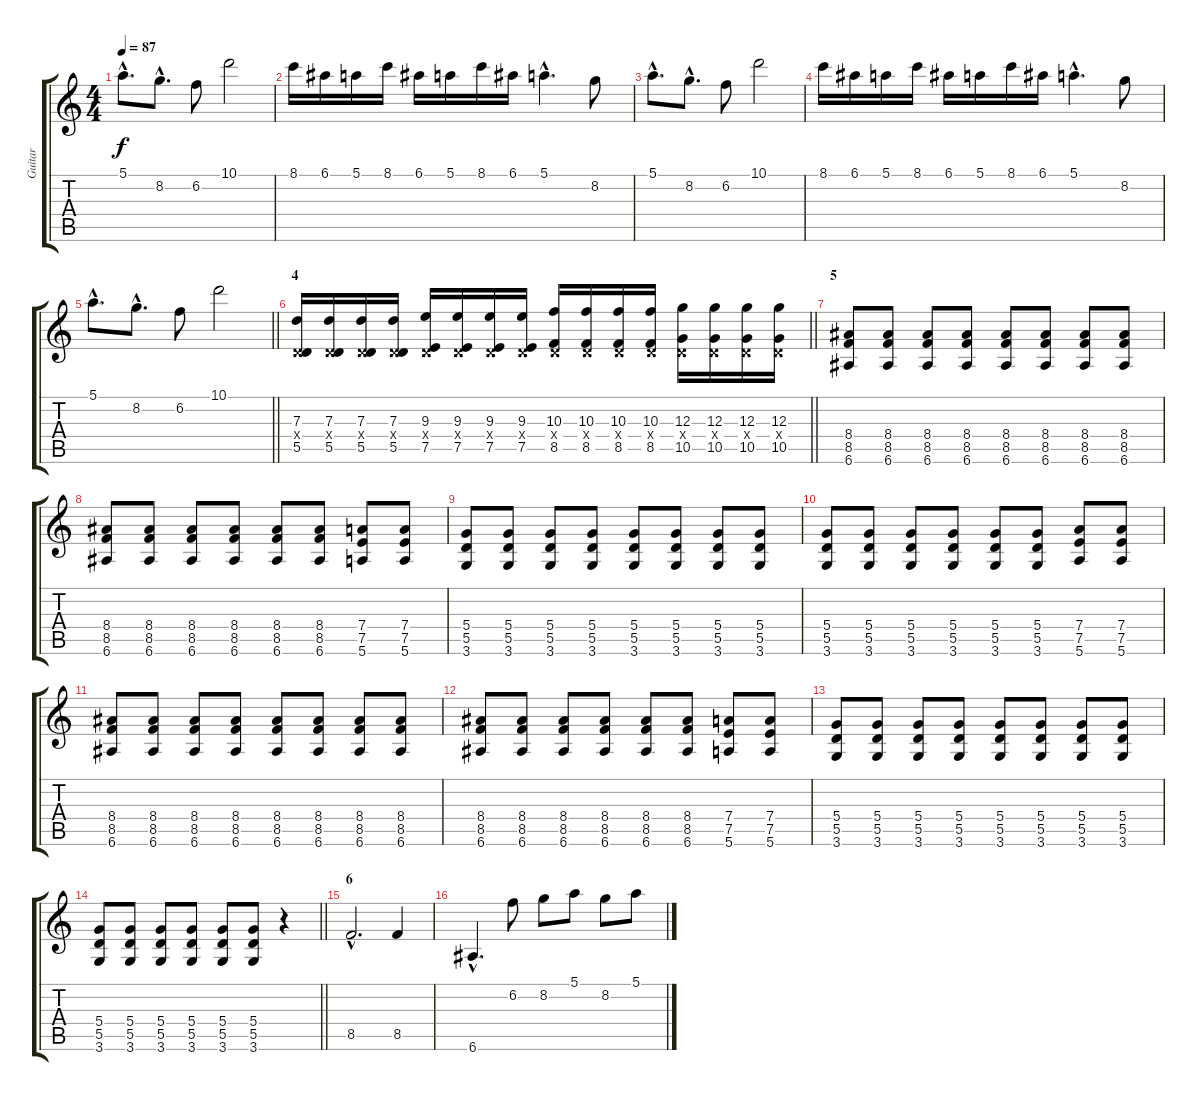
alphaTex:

\track ("Guitar" "Guitar") {instrument distortionguitar}
\staff {score tabs}
\tuning (E4 B3 G3 D3 A2 E2) {hide}
\ts (4 4)
\tempo 87
\clef g2
\ks c
5.1{hac}.8{d dy f} 8.2{hac}.8{d} 6.2.8 10.1.2 |
8.1.16 6.1.16 5.1.16 8.1.16 6.1.16 5.1.16 8.1.16 6.1.16 5.1{hac}.4{d} 8.2.8 |
5.1{hac}.8{d} 8.2{hac}.8{d} 6.2.8 10.1.2 |
8.1.16 6.1.16 5.1.16 8.1.16 6.1.16 5.1.16 8.1.16 6.1.16 5.1{hac}.4{d} 8.2.8 |
\barLineRight lightlight
5.1{hac}.8{d} 8.2{hac}.8{d} 6.2.8 10.1.2 |
\section ("" "4")
\barLineRight lightlight
(7.3 0.4{x} 5.5).16 (7.3 0.4{x} 5.5).16 (7.3 0.4{x} 5.5).16 (7.3 0.4{x} 5.5).16 (9.3 0.4{x} 7.5).16 (9.3 0.4{x} 7.5).16 (9.3 0.4{x} 7.5).16 (9.3 0.4{x} 7.5).16 (10.3 0.4{x} 8.5).16 (10.3 0.4{x} 8.5).16 (10.3 0.4{x} 8.5).16 (10.3 0.4{x} 8.5).16 (12.3 0.4{x} 10.5).16 (12.3 0.4{x} 10.5).16 (12.3 0.4{x} 10.5).16 (12.3 0.4{x} 10.5).16 |
\section ("" "5")
(8.4 8.5 6.6).8 (8.4 8.5 6.6).8 (8.4 8.5 6.6).8 (8.4 8.5 6.6).8 (8.4 8.5 6.6).8 (8.4 8.5 6.6).8 (8.4 8.5 6.6).8 (8.4 8.5 6.6).8 |
(8.4 8.5 6.6).8 (8.4 8.5 6.6).8 (8.4 8.5 6.6).8 (8.4 8.5 6.6).8 (8.4 8.5 6.6).8 (8.4 8.5 6.6).8 (7.4 7.5 5.6).8 (7.4 7.5 5.6).8 |
(5.4 5.5 3.6).8 (5.4 5.5 3.6).8 (5.4 5.5 3.6).8 (5.4 5.5 3.6).8 (5.4 5.5 3.6).8 (5.4 5.5 3.6).8 (5.4 5.5 3.6).8 (5.4 5.5 3.6).8 |
(5.4 5.5 3.6).8 (5.4 5.5 3.6).8 (5.4 5.5 3.6).8 (5.4 5.5 3.6).8 (5.4 5.5 3.6).8 (5.4 5.5 3.6).8 (7.4 7.5 5.6).8 (7.4 7.5 5.6).8 |
(8.4 8.5 6.6).8 (8.4 8.5 6.6).8 (8.4 8.5 6.6).8 (8.4 8.5 6.6).8 (8.4 8.5 6.6).8 (8.4 8.5 6.6).8 (8.4 8.5 6.6).8 (8.4 8.5 6.6).8 |
(8.4 8.5 6.6).8 (8.4 8.5 6.6).8 (8.4 8.5 6.6).8 (8.4 8.5 6.6).8 (8.4 8.5 6.6).8 (8.4 8.5 6.6).8 (7.4 7.5 5.6).8 (7.4 7.5 5.6).8 |
(5.4 5.5 3.6).8 (5.4 5.5 3.6).8 (5.4 5.5 3.6).8 (5.4 5.5 3.6).8 (5.4 5.5 3.6).8 (5.4 5.5 3.6).8 (5.4 5.5 3.6).8 (5.4 5.5 3.6).8 |
\barLineRight lightlight
(5.4 5.5 3.6).8 (5.4 5.5 3.6).8 (5.4 5.5 3.6).8 (5.4 5.5 3.6).8 (5.4 5.5 3.6).8 (5.4 5.5 3.6).8 r.4 |
\section ("" "6")
8.5{hac}.2{d} 8.5.4 |
6.6{hac}.4{d} 6.2.8 8.2.8 5.1.8 8.2.8 5.1.8
